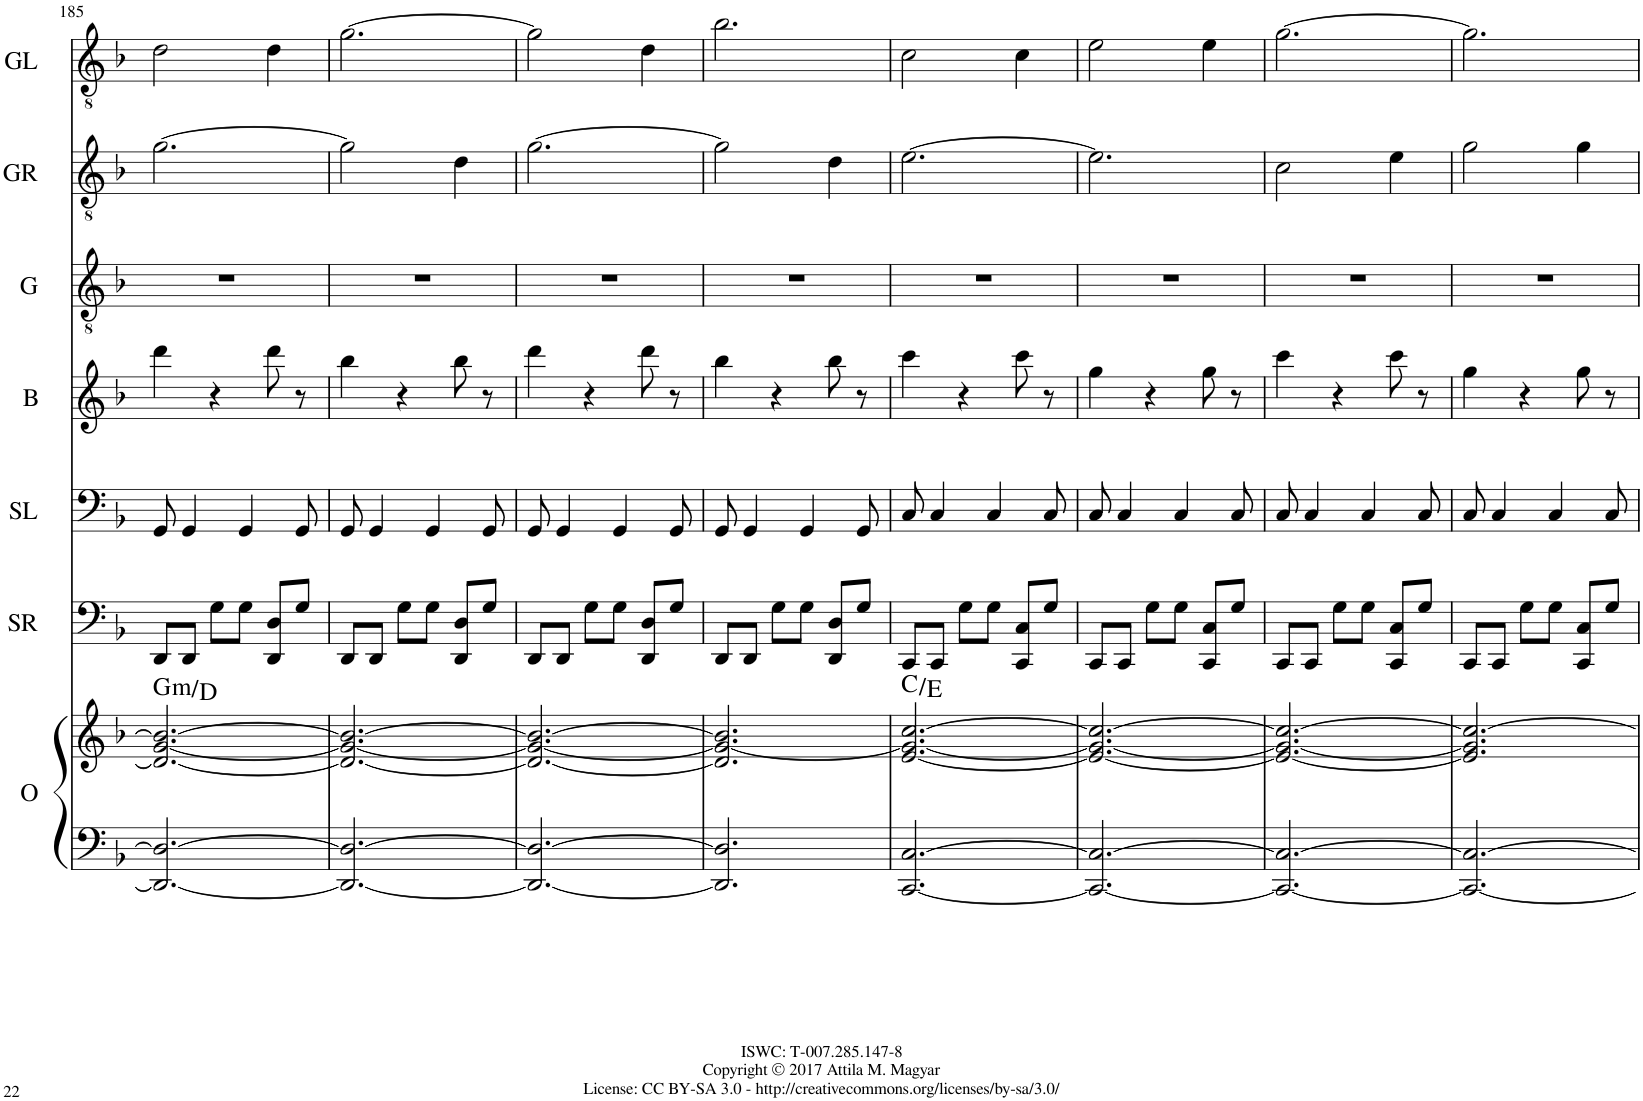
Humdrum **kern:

**kern	**kern	**harte	**kern	**kern	**kern	**kern	**kern	**kern
*part7	*part7	*part7	*part6	*part5	*part4	*part3	*part2	*part1
*staff8	*staff7	*	*staff6	*staff5	*staff4	*staff3	*staff2	*staff1
*I"Organ	*	*	*I"SynthR	*I"SynthL	*I"Bell	*I"Gtr	*I"GtrR	*I"GtrL
*I'O	*	*	*I'SR	*I'SL	*I'B	*I'G	*I'GR	*I'GL
!!LO:PB:g=z
*clefF4	*clefG2	*	*clefF4	*clefF4	*clefG2	*clefGv2	*clefGv2	*clefGv2
*k[b-]	*k[b-]	*	*k[b-]	*k[b-]	*k[b-]	*k[b-]	*k[b-]	*k[b-]
=185	=185	=185	=185	=185	=185	=185	=185	=185
!	!	!LO:H:kt=m	!	!	!	!	!	!
2.DD/_ 2.D/_	2.d/_ [2.g/ 2.b-/_	G:min/5	8DD/L	8GG/	4ddd\	1r	[2.g\	2d\
.	.	.	8DD/J	4GG/	.	.	.	.
.	.	.	8G\L	.	4r	.	.	.
.	.	.	8G\J	4GG/	.	.	.	.
.	.	.	8DD/ 8D/L	.	8ddd\	.	.	4d\
.	.	.	8G/J	8GG/	8r	.	.	.
4ryy	4ryy	.	4ryy	4ryy	4ryy	.	4ryy	4ryy
=186	=186	=186	=186	=186	=186	=186	=186	=186
2.DD/_ 2.D/_	2.d/_ 2.g/_ 2.b-/_	.	8DD/L	8GG/	4bb-\	1r	2g\]	[2.g\
.	.	.	8DD/J	4GG/	.	.	.	.
.	.	.	8G\L	.	4r	.	.	.
.	.	.	8G\J	4GG/	.	.	.	.
.	.	.	8DD/ 8D/L	.	8bb-\	.	4d\	.
.	.	.	8G/J	8GG/	8r	.	.	.
4ryy	4ryy	.	4ryy	4ryy	4ryy	.	4ryy	4ryy
=187	=187	=187	=187	=187	=187	=187	=187	=187
2.DD/_ 2.D/_	2.d/_ 2.g/_ 2.b-/_	.	8DD/L	8GG/	4ddd\	1r	[2.g\	2g\]
.	.	.	8DD/J	4GG/	.	.	.	.
.	.	.	8G\L	.	4r	.	.	.
.	.	.	8G\J	4GG/	.	.	.	.
.	.	.	8DD/ 8D/L	.	8ddd\	.	.	4d\
.	.	.	8G/J	8GG/	8r	.	.	.
4ryy	4ryy	.	4ryy	4ryy	4ryy	.	4ryy	4ryy
=188	=188	=188	=188	=188	=188	=188	=188	=188
2.DD/] 2.D/]	2.d/] 2.g/_ 2.b-/]	.	8DD/L	8GG/	4bb-\	1r	2g\]	2.b-\
.	.	.	8DD/J	4GG/	.	.	.	.
.	.	.	8G\L	.	4r	.	.	.
.	.	.	8G\J	4GG/	.	.	.	.
.	.	.	8DD/ 8D/L	.	8bb-\	.	4d\	.
.	.	.	8G/J	8GG/	8r	.	.	.
4ryy	4ryy	.	4ryy	4ryy	4ryy	.	4ryy	4ryy
=189	=189	=189	=189	=189	=189	=189	=189	=189
[2.CC/ [2.C/	[2.e/ 2.g/_ [2.cc/	C:maj/3	8CC/L	8C/	4ccc\	1r	[2.e\	2c\
.	.	.	8CC/J	4C/	.	.	.	.
.	.	.	8G\L	.	4r	.	.	.
.	.	.	8G\J	4C/	.	.	.	.
.	.	.	8CC/ 8C/L	.	8ccc\	.	.	4c\
.	.	.	8G/J	8C/	8r	.	.	.
4ryy	4ryy	.	4ryy	4ryy	4ryy	.	4ryy	4ryy
=190	=190	=190	=190	=190	=190	=190	=190	=190
2.CC/_ 2.C/_	2.e/_ 2.g/_ 2.cc/_	.	8CC/L	8C/	4gg\	1r	2.e\]	2e\
.	.	.	8CC/J	4C/	.	.	.	.
.	.	.	8G\L	.	4r	.	.	.
.	.	.	8G\J	4C/	.	.	.	.
.	.	.	8CC/ 8C/L	.	8gg\	.	.	4e\
.	.	.	8G/J	8C/	8r	.	.	.
4ryy	4ryy	.	4ryy	4ryy	4ryy	.	4ryy	4ryy
=191	=191	=191	=191	=191	=191	=191	=191	=191
2.CC/_ 2.C/_	2.e/_ 2.g/_ 2.cc/_	.	8CC/L	8C/	4ccc\	1r	2c\	[2.g\
.	.	.	8CC/J	4C/	.	.	.	.
.	.	.	8G\L	.	4r	.	.	.
.	.	.	8G\J	4C/	.	.	.	.
.	.	.	8CC/ 8C/L	.	8ccc\	.	4e\	.
.	.	.	8G/J	8C/	8r	.	.	.
4ryy	4ryy	.	4ryy	4ryy	4ryy	.	4ryy	4ryy
=192	=192	=192	=192	=192	=192	=192	=192	=192
2.CC/_ 2.C/_	2.e/] 2.g/] 2.cc/_	.	8CC/L	8C/	4gg\	1r	2g\	2.g\]
.	.	.	8CC/J	4C/	.	.	.	.
.	.	.	8G\L	.	4r	.	.	.
.	.	.	8G\J	4C/	.	.	.	.
.	.	.	8CC/ 8C/L	.	8gg\	.	4g\	.
.	.	.	8G/J	8C/	8r	.	.	.
4ryy	4ryy	.	4ryy	4ryy	4ryy	.	4ryy	4ryy
=	=	=	=	=	=	=	=	=
*-	*-	*-	*-	*-	*-	*-	*-	*-
